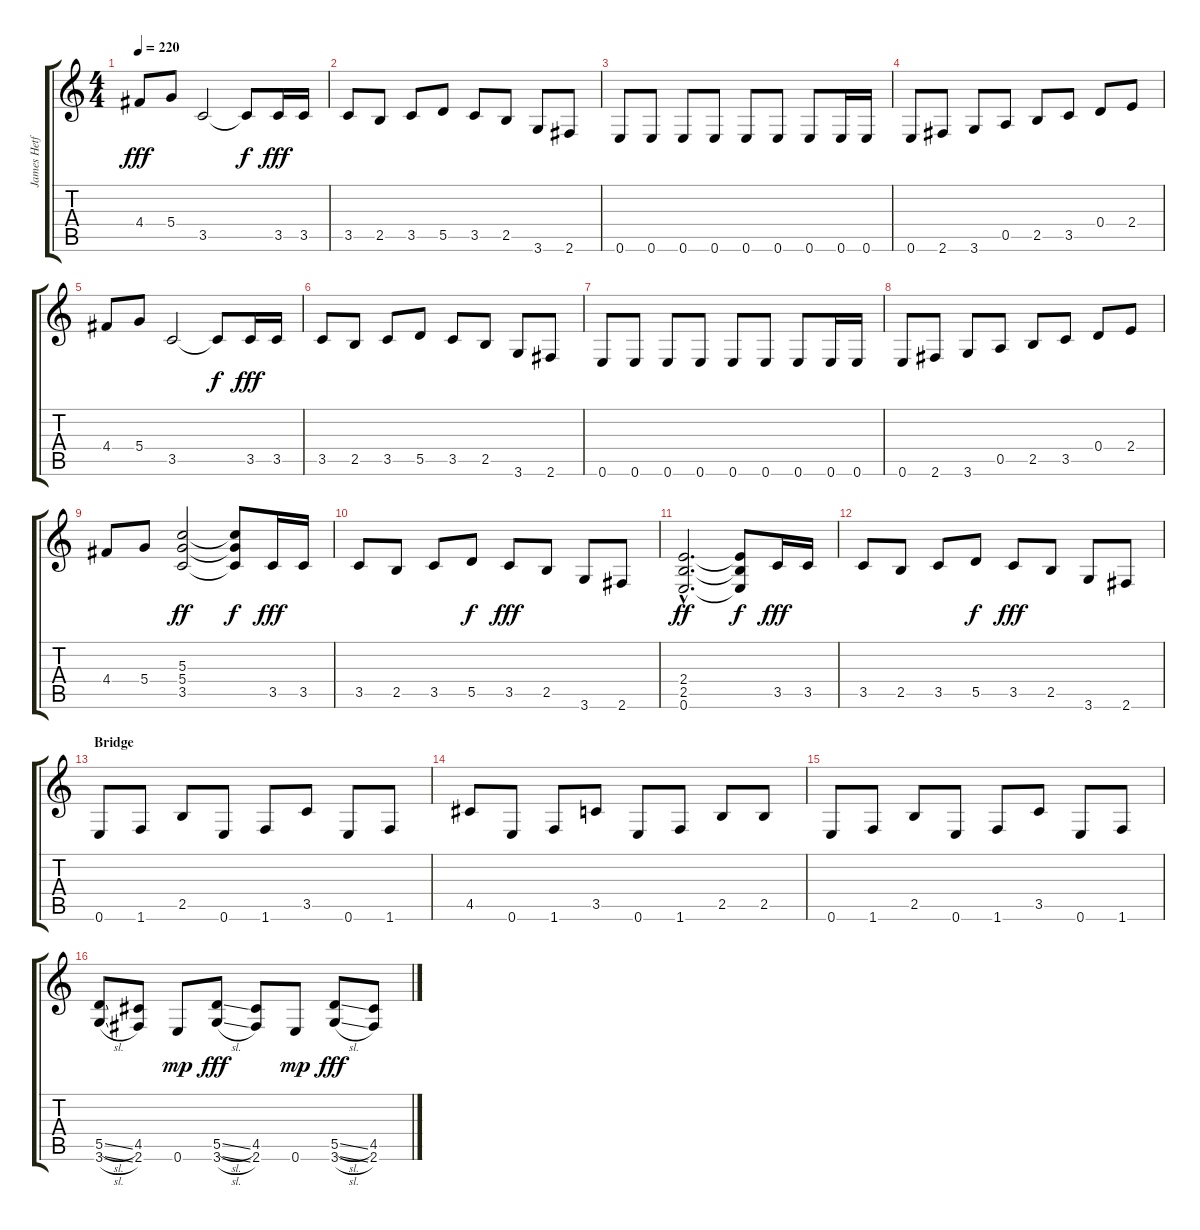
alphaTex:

\track ("James Hetfield" "James Hetf") {instrument distortionguitar}
\staff {score tabs}
\tuning (E4 B3 G3 D3 A2 E2) {hide}
\ts (4 4)
\tempo 220
\clef g2
\ks c
4.4.8{dy fff} 5.4.8 3.5.2 3.5{t}.8{dy f} 3.5.16{dy fff} 3.5.16 |
3.5.8 2.5.8 3.5.8 5.5.8 3.5.8 2.5.8 3.6.8 2.6.8 |
0.6.8 0.6.8 0.6.8 0.6.8 0.6.8 0.6.8 0.6.8 0.6.16 0.6.16 |
0.6.8 2.6.8 3.6.8 0.5.8 2.5.8 3.5.8 0.4.8 2.4.8 |
4.4.8 5.4.8 3.5.2 3.5{t}.8{dy f} 3.5.16{dy fff} 3.5.16 |
3.5.8 2.5.8 3.5.8 5.5.8 3.5.8 2.5.8 3.6.8 2.6.8 |
0.6.8 0.6.8 0.6.8 0.6.8 0.6.8 0.6.8 0.6.8 0.6.16 0.6.16 |
0.6.8 2.6.8 3.6.8 0.5.8 2.5.8 3.5.8 0.4.8 2.4.8 |
4.4.8 5.4.8 (5.3 5.4 3.5).2{dy ff} (5.3{t} 5.4{t} 3.5{t}).8{dy f} 3.5.16{dy fff} 3.5.16 |
3.5.8 2.5.8 3.5.8 5.5.8{dy f} 3.5.8{dy fff} 2.5.8 3.6.8 2.6.8 |
(2.4{hac} 2.5{hac} 0.6{hac}).2{d dy ff} (2.4{t} 2.5{t} 0.6{t}).8{dy f} 3.5.16{dy fff} 3.5.16 |
3.5.8 2.5.8 3.5.8 5.5.8{dy f} 3.5.8{dy fff} 2.5.8 3.6.8 2.6.8 |
\section ("" "Bridge")
0.6.8 1.6.8 2.5.8 0.6.8 1.6.8 3.5.8 0.6.8 1.6.8 |
4.5.8 0.6.8 1.6.8 3.5.8 0.6.8 1.6.8 2.5.8 2.5.8 |
0.6.8 1.6.8 2.5.8 0.6.8 1.6.8 3.5.8 0.6.8 1.6.8 |
(5.5{sl} 3.6{sl}).8 (4.5 2.6).8 0.6.8{dy mp} (5.5{sl} 3.6{sl}).8{dy fff} (4.5 2.6).8 0.6.8{dy mp} (5.5{sl} 3.6{sl}).8{dy fff} (4.5 2.6).8
